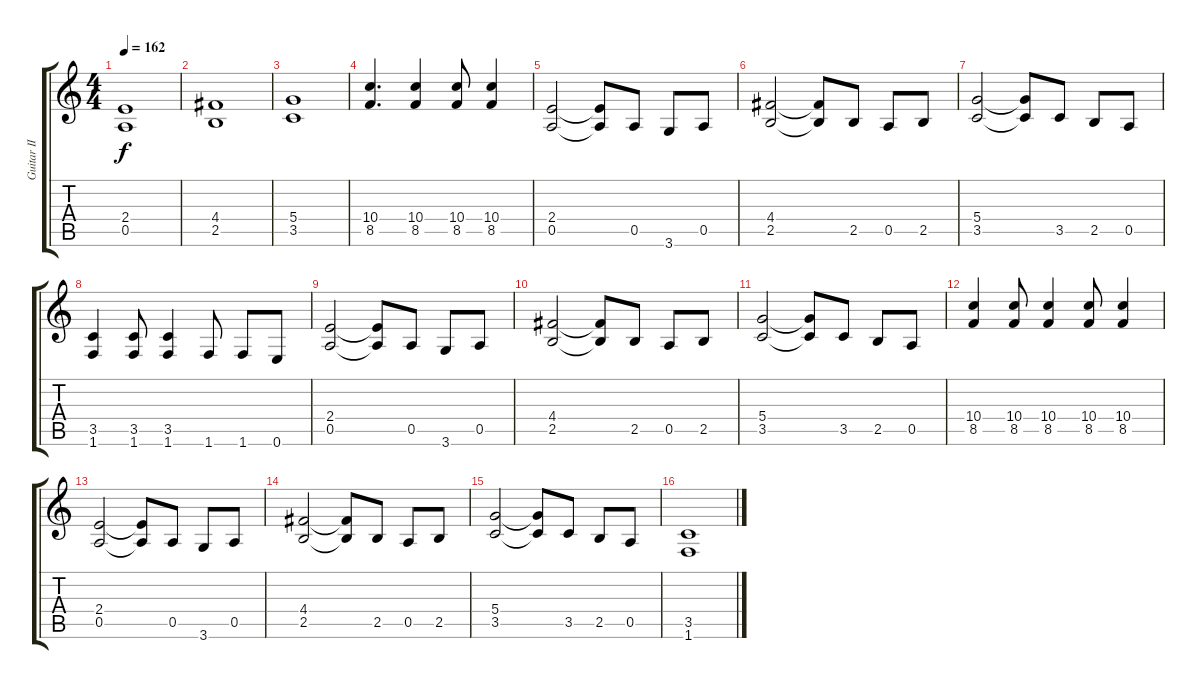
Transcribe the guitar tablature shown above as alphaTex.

\track ("Guitar II" "Guitar II") {instrument distortionguitar}
\staff {score tabs}
\tuning (E4 B3 G3 D3 A2 E2) {hide}
\ts (4 4)
\tempo 162
\clef g2
\ks c
(2.4 0.5).1{dy f} |
(4.4 2.5).1 |
(5.4 3.5).1 |
(10.4 8.5).4{d} (10.4 8.5).4 (10.4 8.5).8 (10.4 8.5).4 |
(2.4 0.5).2 (2.4{t} 0.5{t}).8 0.5.8 3.6.8 0.5.8 |
(4.4 2.5).2 (4.4{t} 2.5{t}).8 2.5.8 0.5.8 2.5.8 |
(5.4 3.5).2 (5.4{t} 3.5{t}).8 3.5.8 2.5.8 0.5.8 |
(3.5 1.6).4 (3.5 1.6).8 (3.5 1.6).4 1.6.8 1.6.8 0.6.8 |
(2.4 0.5).2 (2.4{t} 0.5{t}).8 0.5.8 3.6.8 0.5.8 |
(4.4 2.5).2 (4.4{t} 2.5{t}).8 2.5.8 0.5.8 2.5.8 |
(5.4 3.5).2 (5.4{t} 3.5{t}).8 3.5.8 2.5.8 0.5.8 |
(10.4 8.5).4 (10.4 8.5).8 (10.4 8.5).4 (10.4 8.5).8 (10.4 8.5).4 |
(2.4 0.5).2 (2.4{t} 0.5{t}).8 0.5.8 3.6.8 0.5.8 |
(4.4 2.5).2 (4.4{t} 2.5{t}).8 2.5.8 0.5.8 2.5.8 |
(5.4 3.5).2 (5.4{t} 3.5{t}).8 3.5.8 2.5.8 0.5.8 |
(3.5 1.6).1
